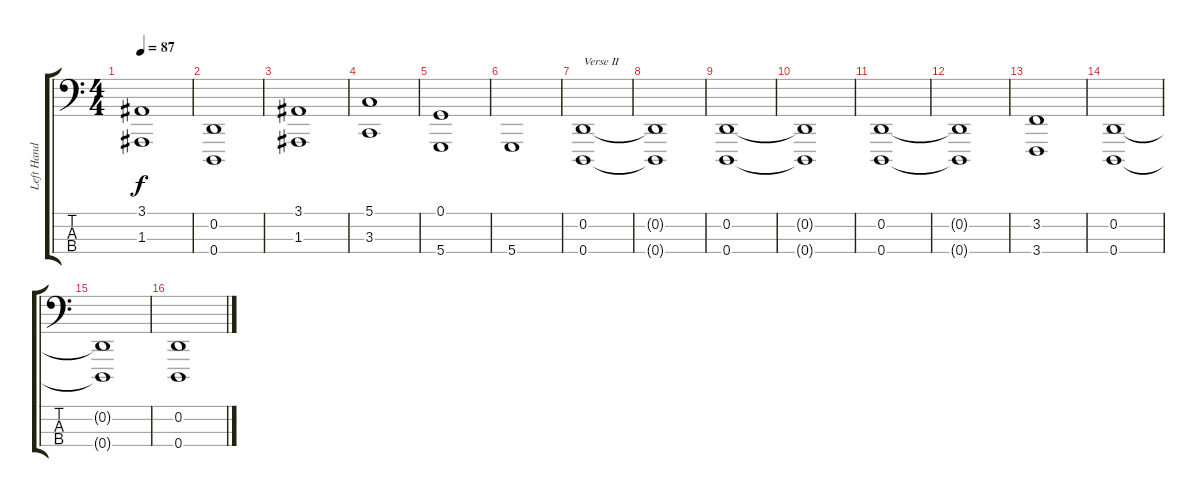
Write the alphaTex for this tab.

\track ("Left Hand Piano" "Left Hand ") {instrument brightacousticpiano}
\staff {score tabs}
\tuning (G2 D2 A1 D1) {hide}
\ts (4 4)
\tempo 87
\clef f4
\ks c
(3.1 1.3).1{dy f} |
(0.2 0.4).1 |
(3.1 1.3).1 |
(5.1 3.3).1 |
(0.1 5.4).1 |
5.4.1 |
(0.2 0.4).1{txt "Verse II"} |
(0.2{t} 0.4{t}).1 |
(0.2 0.4).1 |
(0.2{t} 0.4{t}).1 |
(0.2 0.4).1 |
(0.2{t} 0.4{t}).1 |
(3.2 3.4).1 |
(0.2 0.4).1 |
(0.2{t} 0.4{t}).1 |
(0.2 0.4).1
